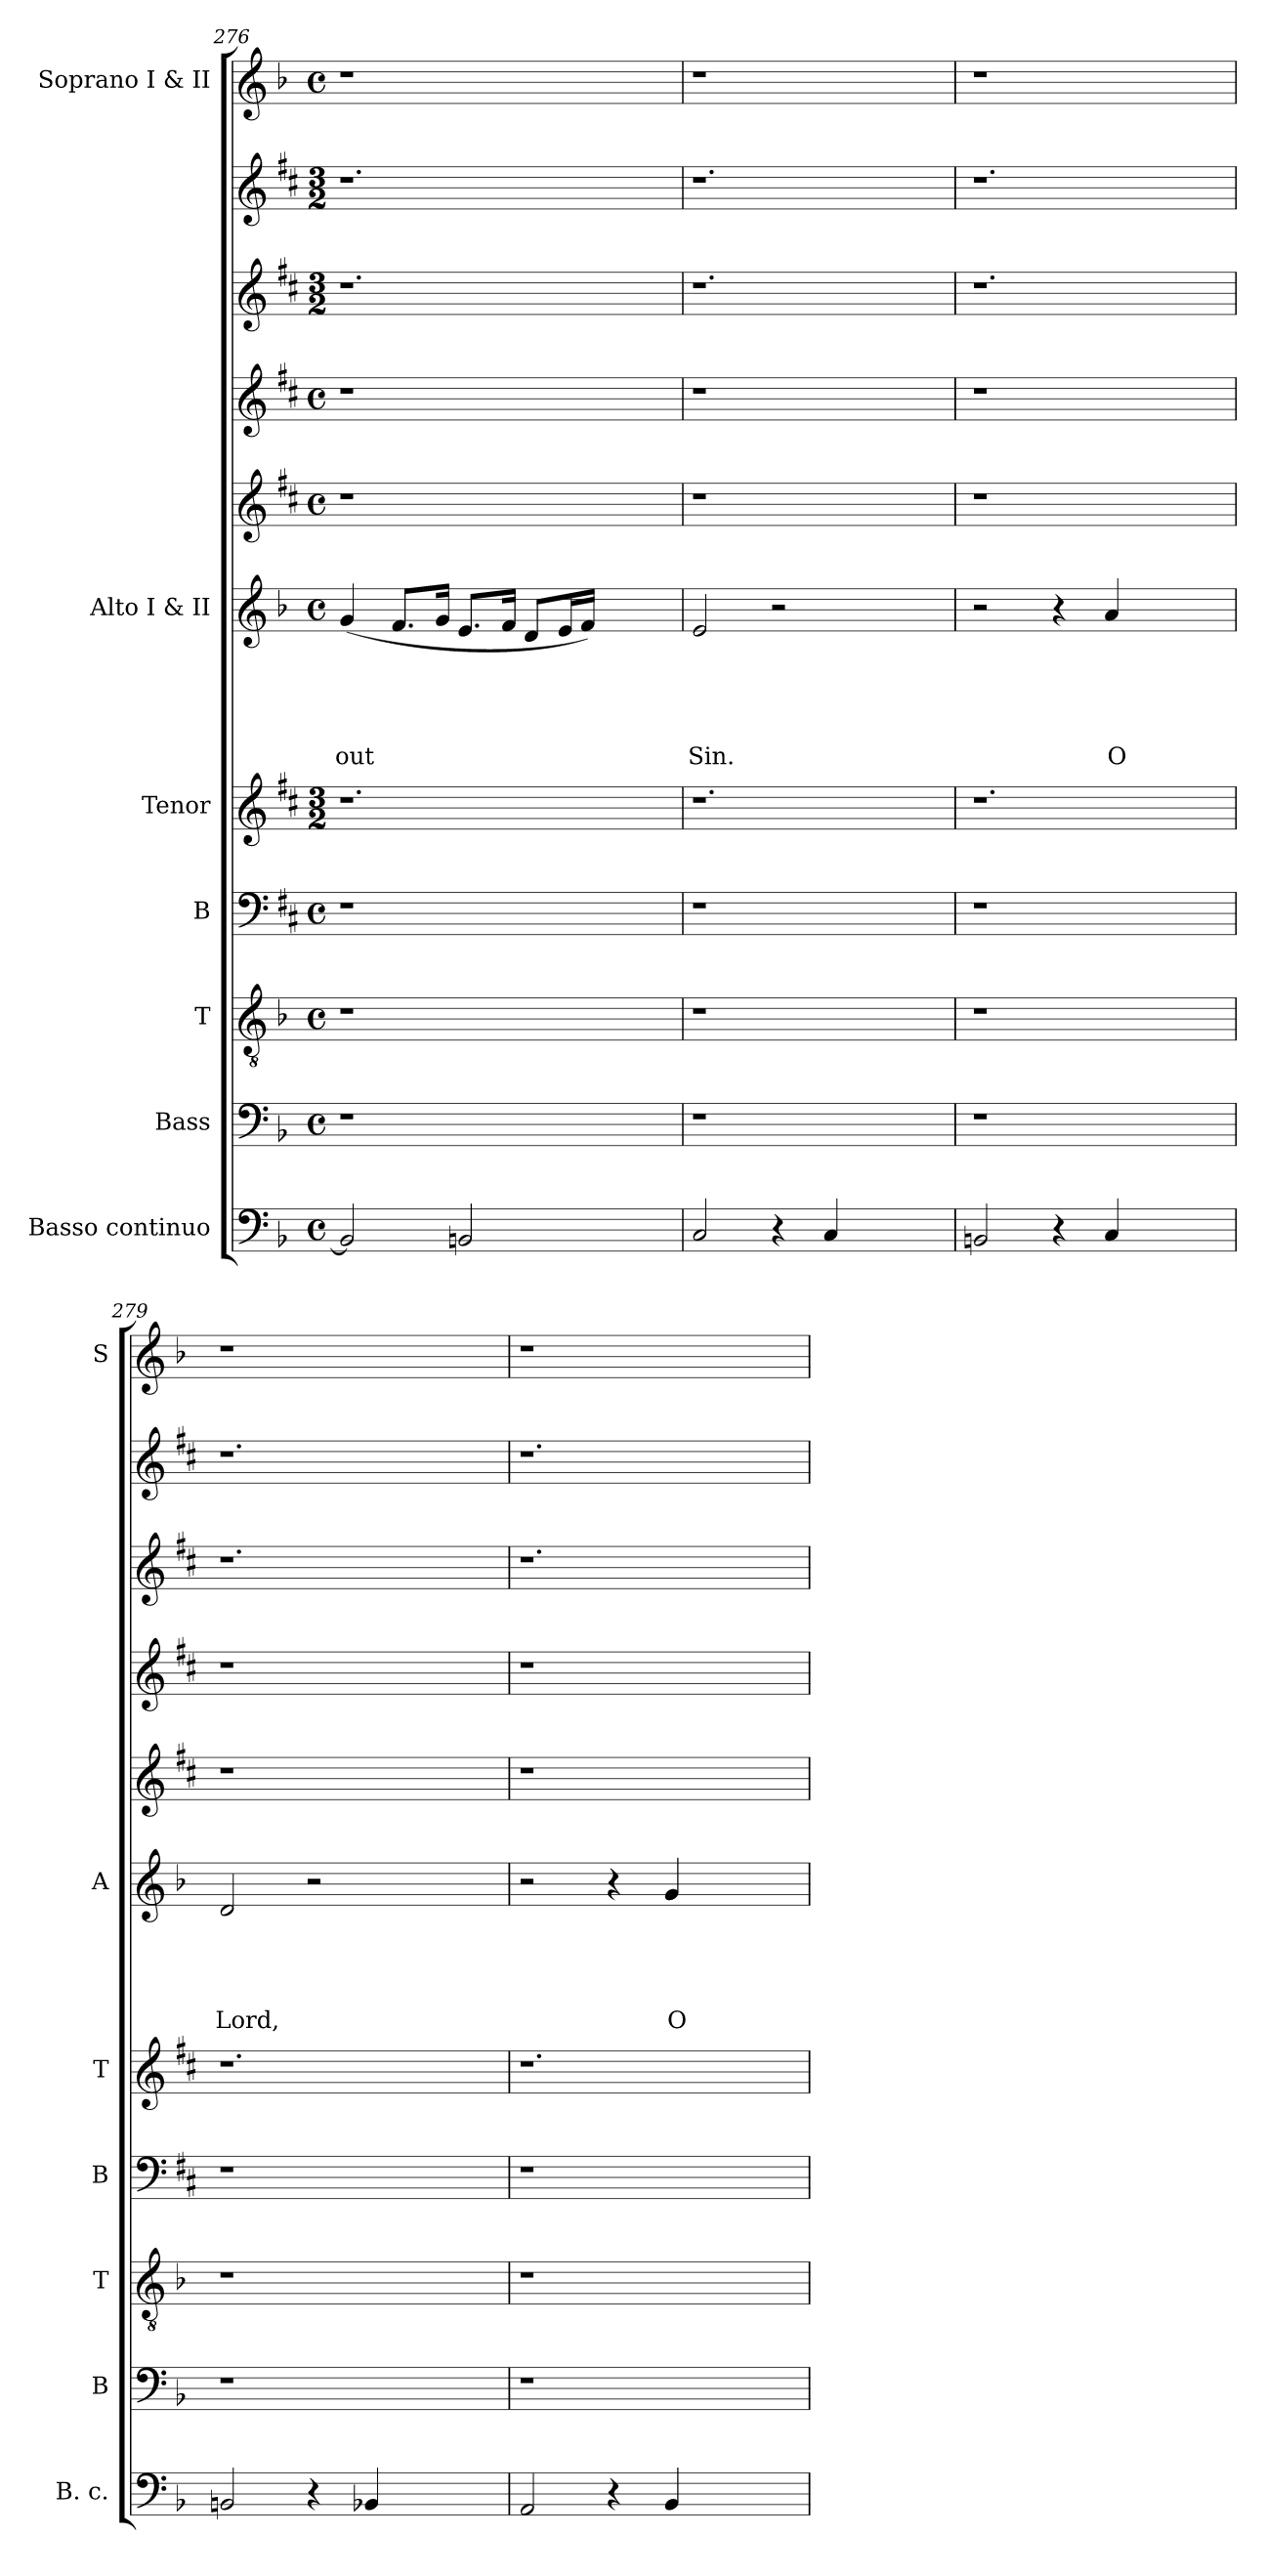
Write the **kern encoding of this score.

**kern	**kern	**kern	**kern	**kern	**kern	**text	**text	**text	**text	**text	**kern	**kern	**kern	**kern	**kern
*part11	*part10	*part9	*part8	*part7	*part6	*part6	*part6	*part6	*part6	*part6	*part5	*part4	*part3	*part2	*part1
*staff11	*staff10	*staff9	*staff8	*staff7	*staff6	*staff6	*staff6	*staff6	*staff6	*staff6	*staff5	*staff4	*staff3	*staff2	*staff1
*I"Basso continuo	*I"Bass	*I"T	*I"B	*I"Tenor	*I"Alto I & II	*	*	*	*	*	*	*	*	*	*I"Soprano I & II
*I'B. c.	*I'B	*I'T	*I'B	*I'T	*I'A	*	*	*	*	*	*	*	*	*	*I'S
!!LO:LB:g=z
*clefF4	*clefF4	*clefGv2	*clefF4	*clefG2	*clefG2	*	*	*	*	*	*clefG2	*clefG2	*clefG2	*clefG2	*clefG2
*ITrd7c12	*	*	*	*	*	*	*	*	*	*	*	*	*	*	*
*k[b-]	*k[b-]	*k[b-]	*k[f#c#]	*k[f#c#]	*k[b-]	*	*	*	*	*	*k[f#c#]	*k[f#c#]	*k[f#c#]	*k[f#c#]	*k[b-]
*F:	*F:	*F:	*D:	*D:	*F:	*	*	*	*	*	*D:	*D:	*D:	*D:	*F:
*M4/4	*M4/4	*M4/4	*M4/4	*M3/2	*M4/4	*	*	*	*	*	*M4/4	*M4/4	*M3/2	*M3/2	*M4/4
*met(c)	*met(c)	*met(c)	*met(c)	*	*met(c)	*	*	*	*	*	*met(c)	*met(c)	*	*	*met(c)
=276	=276	=276	=276	=276	=276	=276	=276	=276	=276	=276	=276	=276	=276	=276	=276
!	!	!	!	!	!	!	!	!	!	!LO:LY:b	!	!	!	!	!
2BBB-/]	1r	1r	1r	1.r	(<4g/	.	.	.	.	out	1r	1r	1.r	1.r	1r
.	.	.	.	.	8.f/L	.	.	.	.	.	.	.	.	.	.
.	.	.	.	.	16g/Jk	.	.	.	.	.	.	.	.	.	.
2BBBn/	.	.	.	.	8.e/L	.	.	.	.	.	.	.	.	.	.
.	.	.	.	.	16f/Jk	.	.	.	.	.	.	.	.	.	.
.	.	.	.	.	8d/L	.	.	.	.	.	.	.	.	.	.
.	.	.	.	.	16e/L	.	.	.	.	.	.	.	.	.	.
.	.	.	.	.	16f/JJ)	.	.	.	.	.	.	.	.	.	.
2ryy	2ryy	2ryy	2ryy	.	2ryy	.	.	.	.	.	2ryy	2ryy	.	.	2ryy
=277	=277	=277	=277	=277	=277	=277	=277	=277	=277	=277	=277	=277	=277	=277	=277
!	!	!	!	!	!	!	!	!	!	!LO:LY:b	!	!	!	!	!
2CC/	1r	1r	1r	1.r	2e/	.	.	.	.	Sin.	1r	1r	1.r	1.r	1r
4r	.	.	.	.	2r	.	.	.	.	.	.	.	.	.	.
4CC/	.	.	.	.	.	.	.	.	.	.	.	.	.	.	.
2ryy	2ryy	2ryy	2ryy	.	2ryy	.	.	.	.	.	2ryy	2ryy	.	.	2ryy
=278	=278	=278	=278	=278	=278	=278	=278	=278	=278	=278	=278	=278	=278	=278	=278
2BBBn/	1r	1r	1r	1.r	2r	.	.	.	.	.	1r	1r	1.r	1.r	1r
4r	.	.	.	.	4r	.	.	.	.	.	.	.	.	.	.
!	!	!	!	!	!	!	!	!	!	!LO:LY:b	!	!	!	!	!
4CC/	.	.	.	.	4a/	.	.	.	.	O	.	.	.	.	.
2ryy	2ryy	2ryy	2ryy	.	2ryy	.	.	.	.	.	2ryy	2ryy	.	.	2ryy
=279	=279	=279	=279	=279	=279	=279	=279	=279	=279	=279	=279	=279	=279	=279	=279
!	!	!	!	!	!	!	!	!	!	!LO:LY:b	!	!	!	!	!
2BBBn/	1r	1r	1r	1.r	2d/	.	.	.	.	Lord,	1r	1r	1.r	1.r	1r
4r	.	.	.	.	2r	.	.	.	.	.	.	.	.	.	.
4BBB-X/	.	.	.	.	.	.	.	.	.	.	.	.	.	.	.
2ryy	2ryy	2ryy	2ryy	.	2ryy	.	.	.	.	.	2ryy	2ryy	.	.	2ryy
=280	=280	=280	=280	=280	=280	=280	=280	=280	=280	=280	=280	=280	=280	=280	=280
2AAA/	1r	1r	1r	1.r	2r	.	.	.	.	.	1r	1r	1.r	1.r	1r
4r	.	.	.	.	4r	.	.	.	.	.	.	.	.	.	.
!	!	!	!	!	!	!	!	!	!	!LO:LY:b	!	!	!	!	!
4BBB-/	.	.	.	.	4g/	.	.	.	.	O	.	.	.	.	.
2ryy	2ryy	2ryy	2ryy	.	2ryy	.	.	.	.	.	2ryy	2ryy	.	.	2ryy
=	=	=	=	=	=	=	=	=	=	=	=	=	=	=	=
*-	*-	*-	*-	*-	*-	*-	*-	*-	*-	*-	*-	*-	*-	*-	*-
